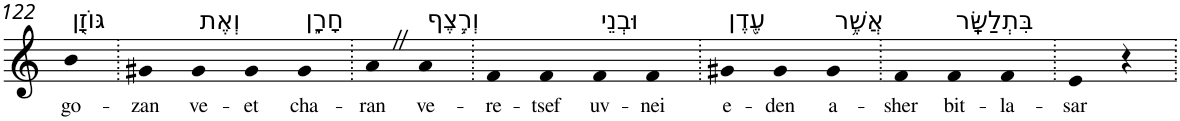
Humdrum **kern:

**kern	**text
*part1	*part1
*staff1	*staff1
*I"Piano	*
*I'Pno	*
!!LO:PB:g=z
*clefG2	*
*k[]	*
=122	=122
!LO:TX:a:t=גּוֹזָ֖ן	!
!	!LO:LY:b
4b	go-
=123.	=123.
!	!LO:LY:b
4g#X	-zan
!LO:TX:a:t=וְאֶת	!
!	!LO:LY:b
4g#	ve-
!	!LO:LY:b
4g#	-et
!LO:TX:a:t=חָרָ֑ן	!
!	!LO:LY:b
4g#	cha-
=124.	=124.
!	!LO:LY:b
4aZ	-ran
!LO:TX:a:t=וְרֶ֥צֶף	!
!	!LO:LY:b
4a	ve-
=125.	=125.
!	!LO:LY:b
4f	-re-
!	!LO:LY:b
4f	-tsef
!LO:TX:a:t=וּבְנֵי	!
!	!LO:LY:b
4f	uv-
!	!LO:LY:b
4f	-nei
=126.	=126.
!LO:TX:a:t=עֶ֖דֶן	!
!	!LO:LY:b
4g#X	e-
!	!LO:LY:b
4g#	-den
!LO:TX:a:t=אֲשֶׁ֥ר	!
!	!LO:LY:b
4g#	a-
=127.	=127.
!	!LO:LY:b
4f	-sher
!LO:TX:a:t=בִּתְלַשָּֽׂר	!
!	!LO:LY:b
4f	bit-
!	!LO:LY:b
4f	-la-
=128.	=128.
!	!LO:LY:b
4e	-sar
4r	.
=.	=.
*-	*-
